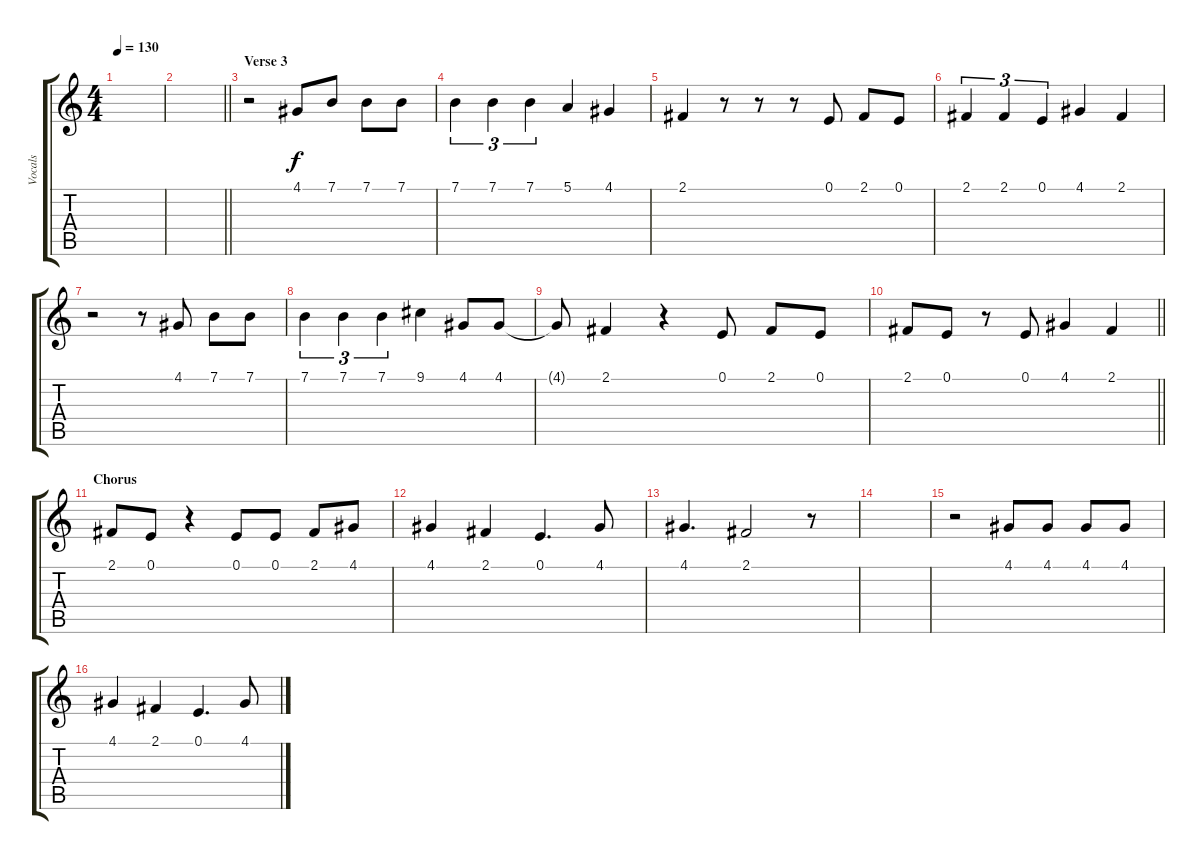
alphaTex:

\track ("Vocals" "Vocals") {instrument lead2sawtooth}
\staff {score tabs}
\tuning (E4 B3 G3 D3 A2 E2) {hide}
\ts (4 4)
\tempo 130
\clef g2
\ks c
|
\barLineRight lightlight
|
\section ("" "Verse 3")
r.2 4.1.8 7.1.8 7.1.8 7.1.8 |
7.1.4{tu (3 2)} 7.1.4{tu (3 2)} 7.1.4{tu (3 2)} 5.1.4 4.1.4 |
2.1.4 r.8 r.8 r.8 0.1.8 2.1.8 0.1.8 |
2.1.4{tu (3 2)} 2.1.4{tu (3 2)} 0.1.4{tu (3 2)} 4.1.4 2.1.4 |
r.2 r.8 4.1.8 7.1.8 7.1.8 |
7.1.4{tu (3 2)} 7.1.4{tu (3 2)} 7.1.4{tu (3 2)} 9.1.4 4.1.8 4.1.8 |
4.1{t}.8 2.1.4 r.4 0.1.8 2.1.8 0.1.8 |
\barLineRight lightlight
2.1.8 0.1.8 r.8 0.1.8 4.1.4 2.1.4 |
\section ("" "Chorus")
2.1.8 0.1.8 r.4 0.1.8 0.1.8 2.1.8 4.1.8 |
4.1.4 2.1.4 0.1.4{d} 4.1.8 |
4.1.4{d} 2.1.2 r.8 |
|
r.2 4.1.8 4.1.8 4.1.8 4.1.8 |
4.1.4 2.1.4 0.1.4{d} 4.1.8
